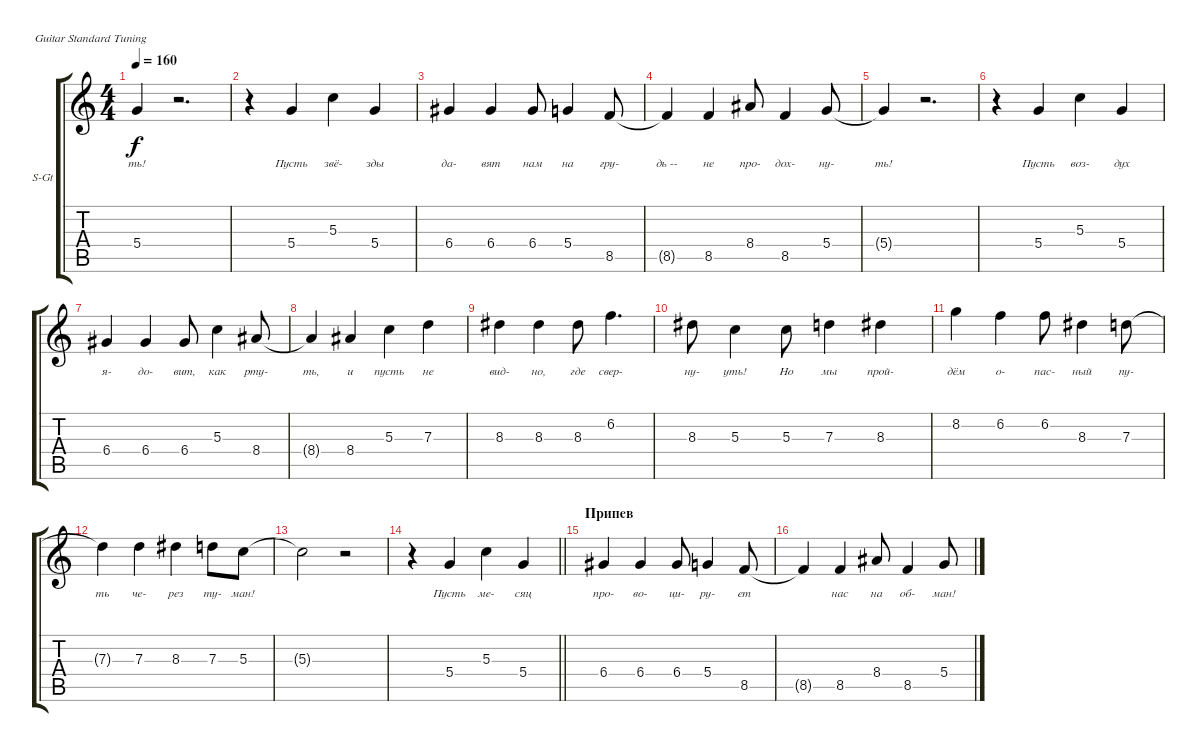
\bracketExtendMode groupsimilarinstruments
\firstSystemTrackNameOrientation horizontal
\otherSystemsTrackNameOrientation horizontal
\track ("Вместо слов" "S-Gt") {instrument acousticguitarsteel}
\staff {score tabs}
\tuning (E4 B3 G3 D3 A2 E2)
\ts (4 4)
\tempo 160
\clef g2
\ks c
5.4{t}.4{lyrics (0 "ть!") lyrics (1 "") lyrics (2 "") lyrics (3 "") lyrics (4 "") dy f} r.2{d} |
r.4 5.4.4{lyrics (0 "Пусть") lyrics (1 "") lyrics (2 "") lyrics (3 "") lyrics (4 "")} 5.3.4{lyrics (0 "звё-") lyrics (1 "") lyrics (2 "") lyrics (3 "") lyrics (4 "")} 5.4.4{lyrics (0 "зды") lyrics (1 "") lyrics (2 "") lyrics (3 "") lyrics (4 "")} |
6.4.4{lyrics (0 "да-") lyrics (1 "") lyrics (2 "") lyrics (3 "") lyrics (4 "")} 6.4.4{lyrics (0 "вят") lyrics (1 "") lyrics (2 "") lyrics (3 "") lyrics (4 "")} 6.4.8{lyrics (0 "нам") lyrics (1 "") lyrics (2 "") lyrics (3 "") lyrics (4 "")} 5.4.4{lyrics (0 "на") lyrics (1 "") lyrics (2 "") lyrics (3 "") lyrics (4 "")} 8.5.8{lyrics (0 "гру-") lyrics (1 "") lyrics (2 "") lyrics (3 "") lyrics (4 "")} |
8.5{t}.4{lyrics (0 "дь --") lyrics (1 "") lyrics (2 "") lyrics (3 "") lyrics (4 "")} 8.5.4{lyrics (0 "не") lyrics (1 "") lyrics (2 "") lyrics (3 "") lyrics (4 "")} 8.4.8{lyrics (0 "про-") lyrics (1 "") lyrics (2 "") lyrics (3 "") lyrics (4 "")} 8.5.4{lyrics (0 "дох-") lyrics (1 "") lyrics (2 "") lyrics (3 "") lyrics (4 "")} 5.4.8{lyrics (0 "ну-") lyrics (1 "") lyrics (2 "") lyrics (3 "") lyrics (4 "")} |
5.4{t}.4{lyrics (0 "ть!") lyrics (1 "") lyrics (2 "") lyrics (3 "") lyrics (4 "")} r.2{d} |
r.4 5.4.4{lyrics (0 "Пусть") lyrics (1 "") lyrics (2 "") lyrics (3 "") lyrics (4 "")} 5.3.4{lyrics (0 "воз-") lyrics (1 "") lyrics (2 "") lyrics (3 "") lyrics (4 "")} 5.4.4{lyrics (0 "дух") lyrics (1 "") lyrics (2 "") lyrics (3 "") lyrics (4 "")} |
6.4.4{lyrics (0 "я-") lyrics (1 "") lyrics (2 "") lyrics (3 "") lyrics (4 "")} 6.4.4{lyrics (0 "до-") lyrics (1 "") lyrics (2 "") lyrics (3 "") lyrics (4 "")} 6.4.8{lyrics (0 "вит,") lyrics (1 "") lyrics (2 "") lyrics (3 "") lyrics (4 "")} 5.3.4{lyrics (0 "как") lyrics (1 "") lyrics (2 "") lyrics (3 "") lyrics (4 "")} 8.4.8{lyrics (0 "рту-") lyrics (1 "") lyrics (2 "") lyrics (3 "") lyrics (4 "")} |
8.4{t}.4{lyrics (0 "ть,") lyrics (1 "") lyrics (2 "") lyrics (3 "") lyrics (4 "")} 8.4.4{lyrics (0 "и") lyrics (1 "") lyrics (2 "") lyrics (3 "") lyrics (4 "")} 5.3.4{lyrics (0 "пусть") lyrics (1 "") lyrics (2 "") lyrics (3 "") lyrics (4 "")} 7.3.4{lyrics (0 "не") lyrics (1 "") lyrics (2 "") lyrics (3 "") lyrics (4 "")} |
8.3.4{lyrics (0 "вид-") lyrics (1 "") lyrics (2 "") lyrics (3 "") lyrics (4 "")} 8.3.4{lyrics (0 "но,") lyrics (1 "") lyrics (2 "") lyrics (3 "") lyrics (4 "")} 8.3.8{lyrics (0 "где") lyrics (1 "") lyrics (2 "") lyrics (3 "") lyrics (4 "")} 6.2.4{d lyrics (0 "свер-") lyrics (1 "") lyrics (2 "") lyrics (3 "") lyrics (4 "")} |
8.3.8{lyrics (0 "ну-") lyrics (1 "") lyrics (2 "") lyrics (3 "") lyrics (4 "")} 5.3.4{lyrics (0 "уть!") lyrics (1 "") lyrics (2 "") lyrics (3 "") lyrics (4 "")} 5.3.8{lyrics (0 "Но") lyrics (1 "") lyrics (2 "") lyrics (3 "") lyrics (4 "")} 7.3.4{lyrics (0 "мы") lyrics (1 "") lyrics (2 "") lyrics (3 "") lyrics (4 "")} 8.3.4{lyrics (0 "прой-") lyrics (1 "") lyrics (2 "") lyrics (3 "") lyrics (4 "")} |
8.2.4{lyrics (0 "дём") lyrics (1 "") lyrics (2 "") lyrics (3 "") lyrics (4 "")} 6.2.4{lyrics (0 "о-") lyrics (1 "") lyrics (2 "") lyrics (3 "") lyrics (4 "")} 6.2.8{lyrics (0 "пас-") lyrics (1 "") lyrics (2 "") lyrics (3 "") lyrics (4 "")} 8.3.4{lyrics (0 "ный") lyrics (1 "") lyrics (2 "") lyrics (3 "") lyrics (4 "")} 7.3.8{lyrics (0 "пу-") lyrics (1 "") lyrics (2 "") lyrics (3 "") lyrics (4 "")} |
7.3{t}.4{lyrics (0 "ть") lyrics (1 "") lyrics (2 "") lyrics (3 "") lyrics (4 "")} 7.3.4{lyrics (0 "че-") lyrics (1 "") lyrics (2 "") lyrics (3 "") lyrics (4 "")} 8.3.4{lyrics (0 "рез") lyrics (1 "") lyrics (2 "") lyrics (3 "") lyrics (4 "")} 7.3.8{lyrics (0 "ту-") lyrics (1 "") lyrics (2 "") lyrics (3 "") lyrics (4 "")} 5.3.8{lyrics (0 "ман!") lyrics (1 "") lyrics (2 "") lyrics (3 "") lyrics (4 "")} |
5.3{t}.2{lyrics (0 "") lyrics (1 "") lyrics (2 "") lyrics (3 "") lyrics (4 "")} r.2 |
\barLineRight lightlight
r.4 5.4.4{lyrics (0 "Пусть") lyrics (1 "") lyrics (2 "") lyrics (3 "") lyrics (4 "")} 5.3.4{lyrics (0 "ме-") lyrics (1 "") lyrics (2 "") lyrics (3 "") lyrics (4 "")} 5.4.4{lyrics (0 "сяц") lyrics (1 "") lyrics (2 "") lyrics (3 "") lyrics (4 "")} |
\section ("" "Припев")
6.4.4{lyrics (0 "про-") lyrics (1 "") lyrics (2 "") lyrics (3 "") lyrics (4 "")} 6.4.4{lyrics (0 "во-") lyrics (1 "") lyrics (2 "") lyrics (3 "") lyrics (4 "")} 6.4.8{lyrics (0 "ци-") lyrics (1 "") lyrics (2 "") lyrics (3 "") lyrics (4 "")} 5.4.4{lyrics (0 "ру-") lyrics (1 "") lyrics (2 "") lyrics (3 "") lyrics (4 "")} 8.5.8{lyrics (0 "ет") lyrics (1 "") lyrics (2 "") lyrics (3 "") lyrics (4 "")} |
8.5{t}.4{lyrics (0 "") lyrics (1 "") lyrics (2 "") lyrics (3 "") lyrics (4 "")} 8.5.4{lyrics (0 "нас") lyrics (1 "") lyrics (2 "") lyrics (3 "") lyrics (4 "")} 8.4.8{lyrics (0 "на") lyrics (1 "") lyrics (2 "") lyrics (3 "") lyrics (4 "")} 8.5.4{lyrics (0 "об-") lyrics (1 "") lyrics (2 "") lyrics (3 "") lyrics (4 "")} 5.4.8{lyrics (0 "ман!") lyrics (1 "") lyrics (2 "") lyrics (3 "") lyrics (4 "")}
